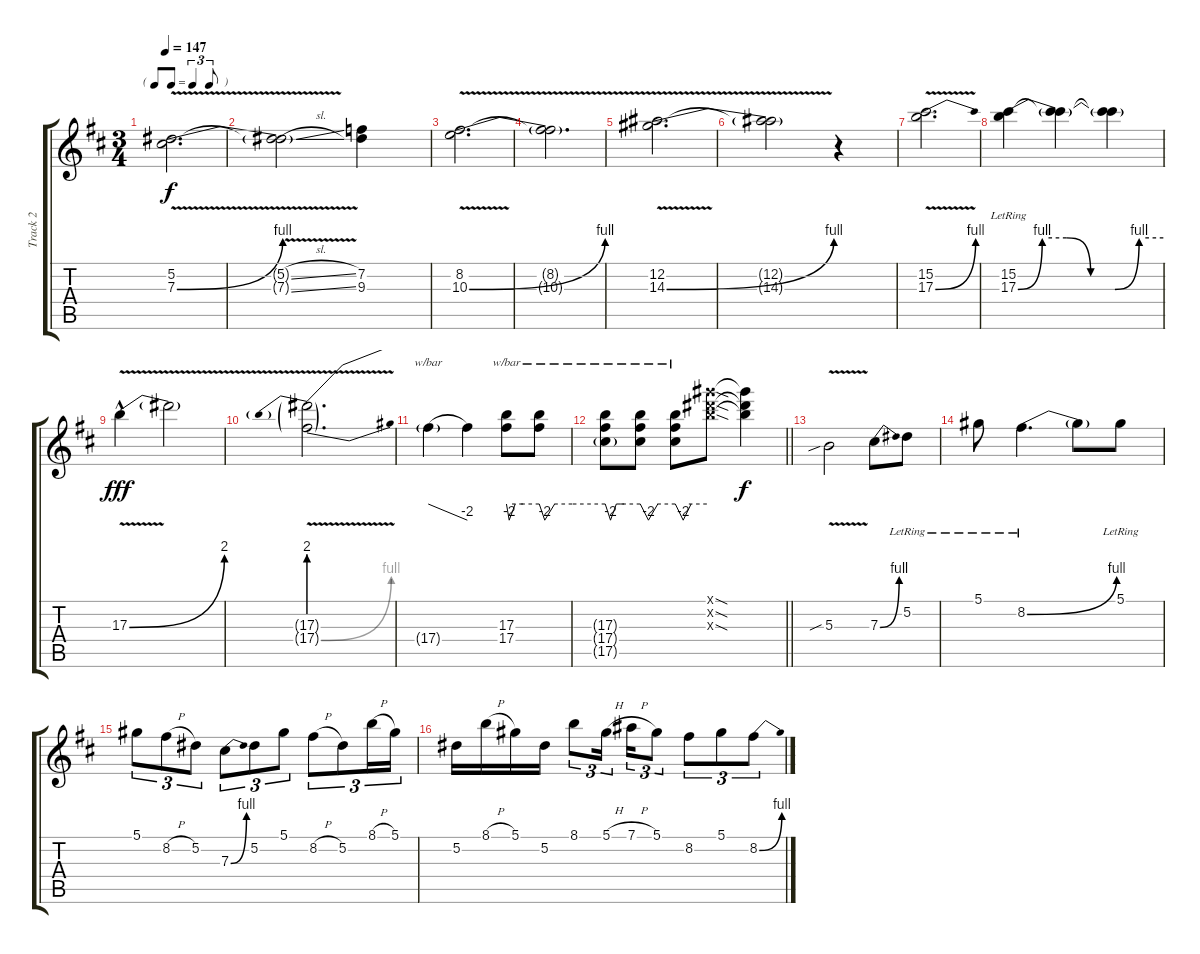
\track ("Track 2" "Track 2") {instrument distortionguitar}
\staff {score tabs}
\tuning (Eb4 Bb3 Gb3 Db3 Ab2 Eb2) {hide}
\ts (3 4)
\tf triplet8th
\tempo 147
\clef g2
\ks d
(5.2{v} 7.3{be (bend 0 0 60 4) v}).2{d dy f} |
(5.2{v sl t} 7.3{v sl t}).2 (7.2 9.3).4 |
(8.2 10.3{be (bend 0 0 60 4) v}).2{d} |
(8.2{t} 10.3{t}).2{d} |
(12.2 14.3{be (bend 0 0 60 4) v}).2{d} |
(12.2{t} 14.3{t}).2 r.4 |
(15.2{v} 17.3{be (bend 0 0 60 4) v}).2{d} |
(15.2{lr} 17.3{be (custom 0 0 10 4 20 4 30 0 40 0 50 4 60 4) lr}).4 (15.2{t} 17.3{t}).4 (15.2{t} 17.3{t}).4 |
17.3{be (bend 0 0 60 8) v hac}.4{dy fff} 17.3{t}.2 |
(17.3{be (prebend 0 8 60 8) v g} 17.4{be (bend 0 0 60 4) v g}).2{d} |
17.4{g}.4{tbe (dive default 0 0 60 -8)} 17.4{t}.4 (17.3 17.4).8{tbe (custom default 0 0 5 -8 16 0 30 0 60 0)} (17.3{t} 17.4{t}).8{tbe (custom default 0 0 5 -8 14 0 30 0 60 0)} |
\barLineRight lightlight
(17.3{t} 17.4{t} 17.5{g}).8{tbe (custom default 0 0 9 -8 19 0 26 0 30 0 32 0 60 0)} (17.3{t} 17.4{t} 17.5{t}).8{tbe (custom default 0 0 14 -8 30 0 60 0)} (17.3{t} 17.4{t} 17.5{t}).8{tbe (custom default 0 0 15 -8 30 0 60 0)} (17.1{sod x} 17.2{sod x} 17.3{sod x}).8 (17.1{t} 17.2{t} 17.3{t}).4{dy f} |
5.3{v sib}.2{volume 10} 7.3{be (bend 0 0 60 4)}.8 5.2{lr}.8 |
5.1{lr}.8 8.2{be (bend 0 0 60 4) lr}.4{d} 8.2{t}.8 5.1{lr}.8 |
5.1.8{tu (3 2)} 8.2{h}.8{tu (3 2)} 5.2.8{tu (3 2)} 7.3{be (bend 0 0 60 4)}.8{tu (3 2)} 5.2.8{tu (3 2)} 5.1.8{tu (3 2)} 8.2{h}.8{tu (3 2)} 5.2.8{tu (3 2)} 8.1{h}.16{tu (3 2)} 5.1.16{tu (3 2)} |
5.2.16 8.1{h}.16 5.1.16 5.2.16 8.1.8{tu (3 2)} 5.1{h}.16{tu (3 2) beam splitsecondary} 7.1{h}.16{tu (3 2)} 5.1.8{tu (3 2)} 8.2.8{tu (3 2)} 5.1.8{tu (3 2)} 8.2{be (bend 0 0 60 4)}.8{tu (3 2)}
